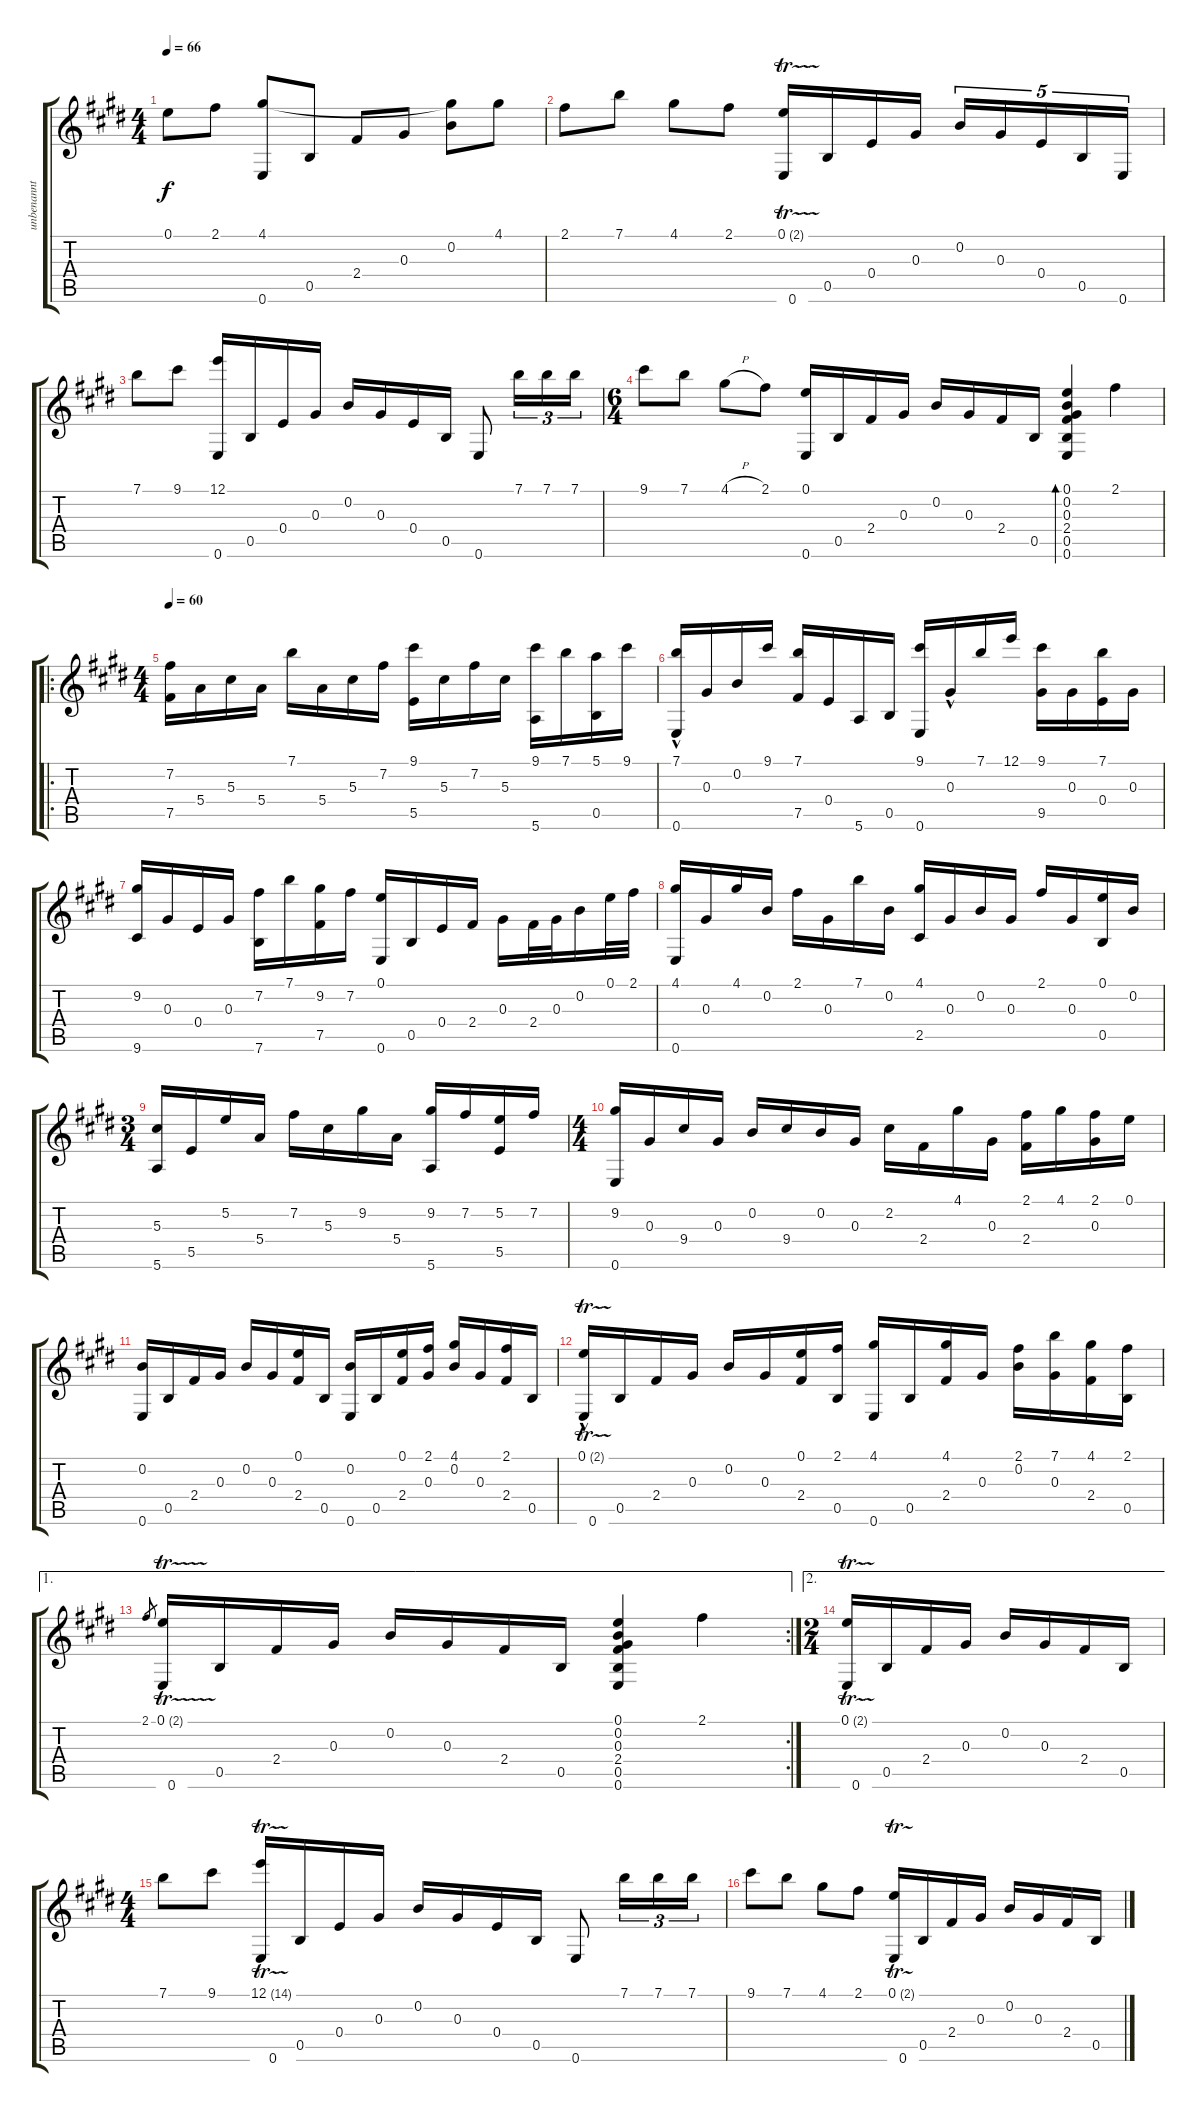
\track ("unbenannt" "unbenannt") {instrument acousticguitarnylon}
\staff {score tabs}
\tuning (E4 B3 Ab3 E3 B2 E2) {hide}
\ts (4 4)
\tempo 66
\clef g2
\ks e
0.1.8{dy f instrument acousticguitarnylon} 2.1.8 (4.1 0.6).8 0.5.8 2.4.8 0.3.8 (4.1{t} 0.2).8 4.1.8 |
2.1.8 7.1.8 4.1.8 2.1.8 (0.1{tr (2 32)} 0.6).16 0.5.16 0.4.16 0.3.16 0.2.16{tu (5 4)} 0.3.16{tu (5 4)} 0.4.16{tu (5 4)} 0.5.16{tu (5 4)} 0.6.16{tu (5 4)} |
7.1.8 9.1.8 (12.1 0.6).16 0.5.16 0.4.16 0.3.16 0.2.16 0.3.16 0.4.16 0.5.16 0.6.8 7.1.16{tu (3 2)} 7.1.16{tu (3 2)} 7.1.16{tu (3 2)} |
\ts (6 4)
9.1.8 7.1.8 4.1{h}.8 2.1.8 (0.1 0.6).16 0.5.16 2.4.16 0.3.16 0.2.16 0.3.16 2.4.16 0.5.16 (0.1 0.2 0.3 2.4 0.5 0.6).4{bd 240} 2.1.4 |
\ro
\ts (4 4)
\tempo 60
(7.2 7.5).16 5.4.16 5.3.16 5.4.16 7.1.16 5.4.16 5.3.16 7.2.16 (9.1 5.5).16 5.3.16 7.2.16 5.3.16 (9.1 5.6).16 7.1.16 (5.1 0.5).16 9.1.16 |
(7.1{hac} 0.6).16 0.3.16 0.2.16 9.1.16 (7.1 7.5).16 0.4.16 5.6.16 0.5.16 (9.1 0.6).16 0.3{hac}.16 7.1.16 12.1.16 (9.1 9.5).16 0.3.16 (7.1 0.4).16 0.3.16 |
(9.2 9.6).16 0.3.16 0.4.16 0.3.16 (7.2 7.6).16 7.1.16 (9.2 7.5).16 7.2.16 (0.1 0.6).16 0.5.16 0.4.16 2.4.16 0.3.16 2.4.32 0.3.32 0.2.16 0.1.32 2.1.32 |
(4.1 0.6).16 0.3.16 4.1.16 0.2.16 2.1.16 0.3.16 7.1.16 0.2.16 (4.1 2.5).16 0.3.16 0.2.16 0.3.16 2.1.16 0.3.16 (0.1 0.5).16 0.2.16 |
\ts (3 4)
(5.3 5.6).16 5.5.16 5.2.16 5.4.16 7.2.16 5.3.16 9.2.16 5.4.16 (9.2 5.6).16 7.2.16 (5.2 5.5).16 7.2.16 |
\ts (4 4)
(9.2 0.6).16 0.3.16 9.4.16 0.3.16 0.2.16 9.4.16 0.2.16 0.3.16 2.2.16 2.4.16 4.1.16 0.3.16 (2.1 2.4).16 4.1.16 (2.1 0.3).16 0.1.16 |
(0.2 0.6).16 0.5.16 2.4.16 0.3.16 0.2.16 0.3.16 (0.1 2.4).16 0.5.16 (0.2 0.6).16 0.5.16 (0.1 2.4).16 (2.1 0.3).16 (4.1 0.2).16 0.3.16 (2.1 2.4).16 0.5.16 |
(0.1{tr (2 32) hac} 0.6).16 0.5.16 2.4.16 0.3.16 0.2.16 0.3.16 (0.1 2.4).16 (2.1 0.5).16 (4.1 0.6).16 0.5.16 (4.1 2.4).16 0.3.16 (2.1 0.2).16 (7.1 0.3).16 (4.1 2.4).16 (2.1 0.5).16 |
\ae 1
\rc 2
2.1.8{gr} (0.1{tr (2 32)} 0.6).16 0.5.16 2.4.16 0.3.16 0.2.16 0.3.16 2.4.16 0.5.16 (0.1 0.2 0.3 2.4 0.5 0.6).4 2.1.4 |
\ae 2
\ts (2 4)
(0.1{tr (2 32)} 0.6).16 0.5.16 2.4.16 0.3.16 0.2.16 0.3.16 2.4.16 0.5.16 |
\ts (4 4)
7.1.8 9.1.8 (12.1{tr (14 32)} 0.6).16 0.5.16 0.4.16 0.3.16 0.2.16 0.3.16 0.4.16 0.5.16 0.6.8 7.1.16{tu (3 2)} 7.1.16{tu (3 2)} 7.1.16{tu (3 2)} |
9.1.8 7.1.8 4.1.8 2.1.8 (0.1{tr (2 32)} 0.6).16 0.5.16 2.4.16 0.3.16 0.2.16 0.3.16 2.4.16 0.5.16
